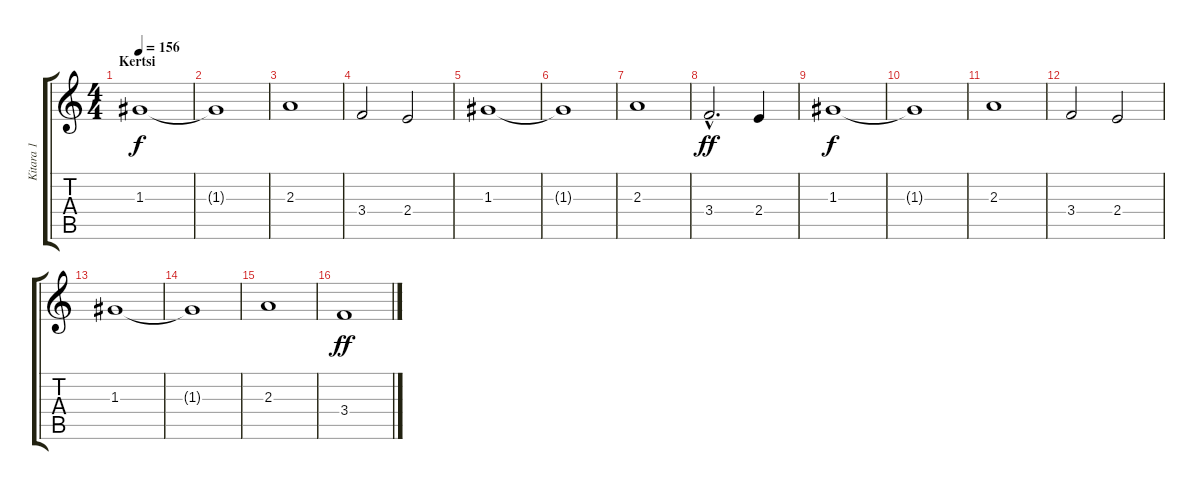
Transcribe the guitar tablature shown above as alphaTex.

\track ("Kitara 1" "Kitara 1") {instrument distortionguitar}
\staff {score tabs}
\tuning (E4 B3 G3 D3 A2 D2) {hide}
\ts (4 4)
\section ("" "Kertsi")
\tempo 156
\clef g2
\ks c
1.3.1{dy f} |
1.3{t}.1 |
2.3.1 |
3.4.2 2.4.2 |
1.3.1 |
1.3{t}.1 |
2.3.1 |
3.4{hac}.2{d dy ff} 2.4.4 |
1.3.1{dy f} |
1.3{t}.1 |
2.3.1 |
3.4.2 2.4.2 |
1.3.1 |
1.3{t}.1 |
2.3.1 |
3.4.1{dy ff}
